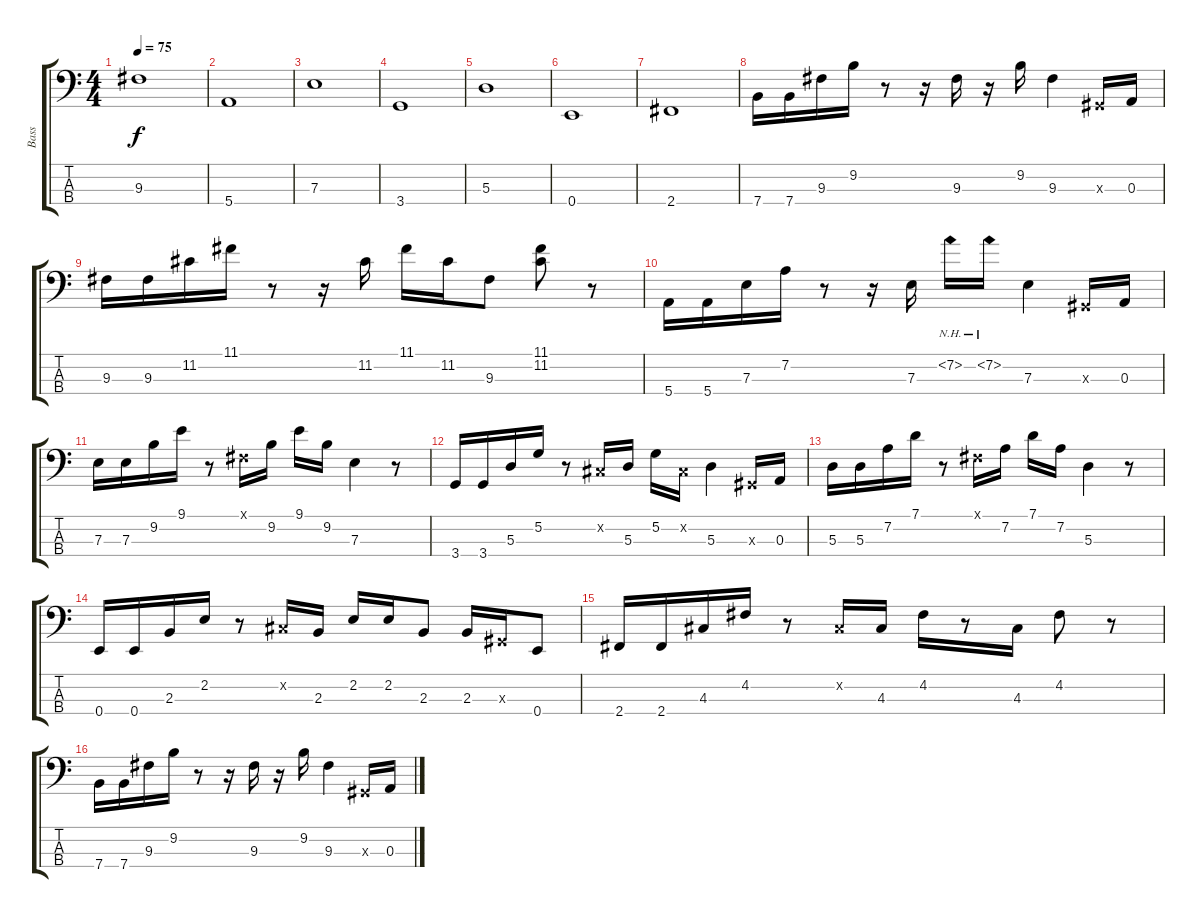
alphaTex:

\track ("Bass" "Bass") {instrument acousticbass}
\staff {score tabs}
\tuning (G2 D2 A1 E1) {hide}
\ts (4 4)
\tempo 75
\clef f4
\ks c
9.3.1{dy f} |
5.4.1 |
7.3.1 |
3.4.1 |
5.3.1 |
0.4.1 |
2.4.1 |
7.4.16 7.4.16 9.3.16 9.2.16 r.8 r.16 9.3.16 r.16 9.2.16 9.3.4 -1.3{x}.16 0.3.16 |
9.3.16 9.3.16 11.2.16 11.1.16 r.8 r.16 11.2.16 11.1.16 11.2.16 9.3.8 (11.1 11.2).8 r.8 |
5.4.16 5.4.16 7.3.16 7.2.16 r.8 r.16 7.3.16 7.2{nh}.16 7.2{nh}.16 7.3.4 -1.3{x}.16 0.3.16 |
7.3.16 7.3.16 9.2.16 9.1.16 r.8 -1.1{x}.16 9.2.16 9.1.16 9.2.16 7.3.4 r.8 |
3.4.16 3.4.16 5.3.16 5.2.16 r.8 -1.2{x}.16 5.3.16 5.2.16 -1.2{x}.16 5.3.4 -1.3{x}.16 0.3.16 |
5.3.16 5.3.16 7.2.16 7.1.16 r.8 -1.1{x}.16 7.2.16 7.1.16 7.2.16 5.3.4 r.8 |
0.4.16 0.4.16 2.3.16 2.2.16 r.8 -1.2{x}.16 2.3.16 2.2.16 2.2.16 2.3.8 2.3.16 -1.3{x}.16 0.4.8 |
2.4.16 2.4.16 4.3.16 4.2.16 r.8 -1.2{x}.16 4.3.16 4.2.16 r.8 4.3.16 4.2.8 r.8 |
7.4.16 7.4.16 9.3.16 9.2.16 r.8 r.16 9.3.16 r.16 9.2.16 9.3.4 -1.3{x}.16 0.3.16
